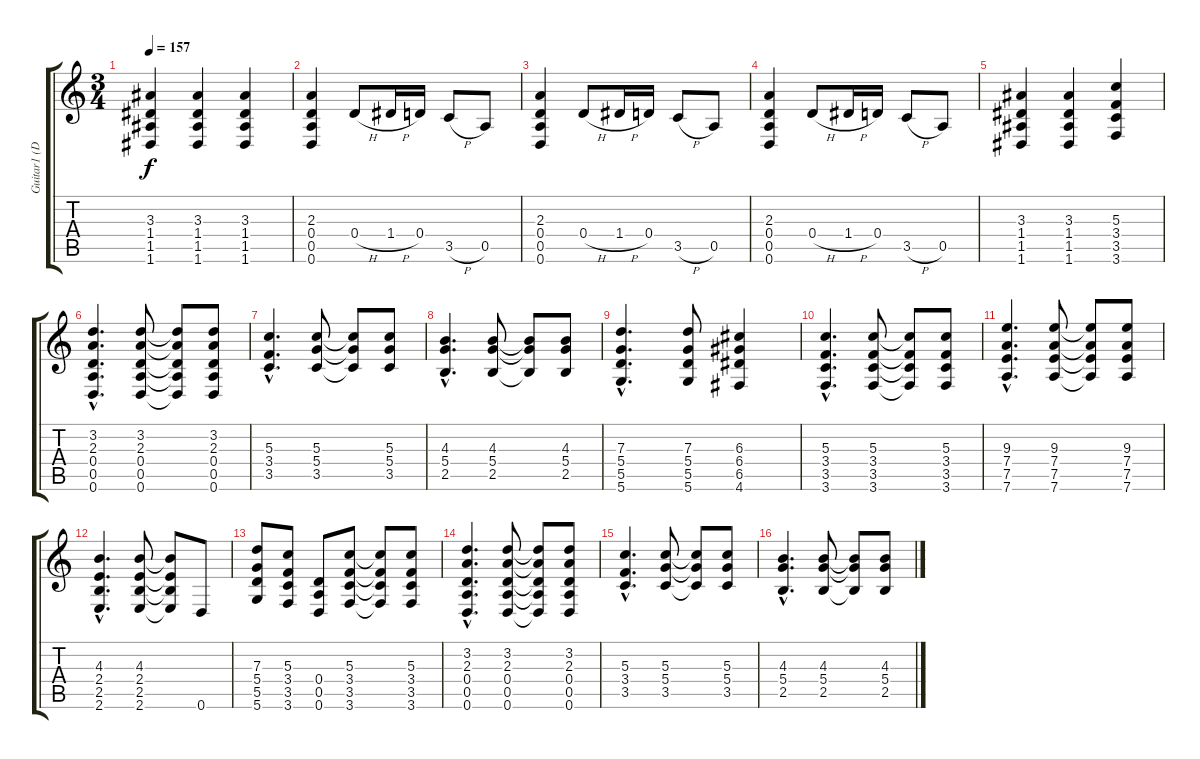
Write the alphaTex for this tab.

\track ("Guitar1 (Double)" "Guitar1 (D") {instrument distortionguitar}
\staff {score tabs}
\tuning (E4 B3 G3 D3 A2 D2) {hide}
\ts (3 4)
\tempo 157
\clef g2
\ks c
(3.3 1.4 1.5 1.6).4{dy f} (3.3 1.4 1.5 1.6).4 (3.3 1.4 1.5 1.6).4 |
(2.3 0.4 0.5 0.6).4 0.4{h}.8 1.4{h}.16 0.4.16 3.5{h}.8 0.5.8 |
(2.3 0.4 0.5 0.6).4 0.4{h}.8 1.4{h}.16 0.4.16 3.5{h}.8 0.5.8 |
(2.3 0.4 0.5 0.6).4 0.4{h}.8 1.4{h}.16 0.4.16 3.5{h}.8 0.5.8 |
(3.3 1.4 1.5 1.6).4 (3.3 1.4 1.5 1.6).4 (5.3 3.4 3.5 3.6).4 |
(3.2{hac} 2.3{hac} 0.4{hac} 0.5{hac} 0.6{hac}).4{d} (3.2 2.3 0.4 0.5 0.6).8 (3.2{t} 2.3{t} 0.4{t} 0.5{t} 0.6{t}).8 (3.2 2.3 0.4 0.5 0.6).8 |
(5.3{hac} 3.4{hac} 3.5{hac}).4{d} (5.3 5.4 3.5).8 (5.3{t} 5.4{t} 3.5{t}).8 (5.3 5.4 3.5).8 |
(4.3{hac} 5.4{hac} 2.5{hac}).4{d} (4.3 5.4 2.5).8 (4.3{t} 5.4{t} 2.5{t}).8 (4.3 5.4 2.5).8 |
(7.3{hac} 5.4{hac} 5.5{hac} 5.6{hac}).4{d} (7.3 5.4 5.5 5.6).8 (6.3 6.4 6.5 4.6).4 |
(5.3{hac} 3.4{hac} 3.5{hac} 3.6{hac}).4{d} (5.3 3.4 3.5 3.6).8 (5.3{t} 3.4{t} 3.5{t} 3.6{t}).8 (5.3 3.4 3.5 3.6).8 |
(9.3{hac} 7.4{hac} 7.5{hac} 7.6{hac}).4{d} (9.3 7.4 7.5 7.6).8 (9.3{t} 7.4{t} 7.5{t} 7.6{t}).8 (9.3 7.4 7.5 7.6).8 |
(4.3{hac} 2.4{hac} 2.5{hac} 2.6{hac}).4{d} (4.3 2.4 2.5 2.6).8 (4.3{t} 2.4{t} 2.5{t} 2.6{t}).8 0.6.8 |
(7.3 5.4 5.5 5.6).8 (5.3 3.4 3.5 3.6).8 (0.4 0.5 0.6).8{instrument electricguitarmuted} (5.3 3.4 3.5 3.6).8{instrument distortionguitar} (5.3{t} 3.4{t} 3.5{t} 3.6{t}).8 (5.3 3.4 3.5 3.6).8 |
(3.2{hac} 2.3{hac} 0.4{hac} 0.5{hac} 0.6{hac}).4{d} (3.2 2.3 0.4 0.5 0.6).8 (3.2{t} 2.3{t} 0.4{t} 0.5{t} 0.6{t}).8 (3.2 2.3 0.4 0.5 0.6).8 |
(5.3{hac} 3.4{hac} 3.5{hac}).4{d} (5.3 5.4 3.5).8 (5.3{t} 5.4{t} 3.5{t}).8 (5.3 5.4 3.5).8 |
(4.3{hac} 5.4{hac} 2.5{hac}).4{d} (4.3 5.4 2.5).8 (4.3{t} 5.4{t} 2.5{t}).8 (4.3 5.4 2.5).8
